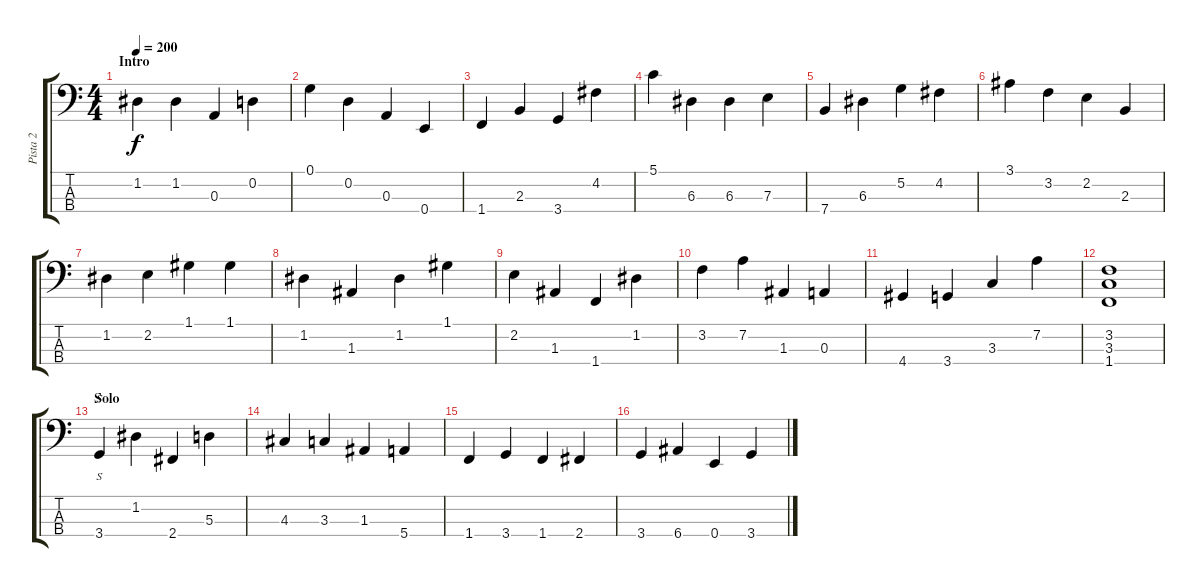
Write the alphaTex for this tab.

\track ("Pista 2" "Pista 2") {instrument slapbass1}
\staff {score tabs}
\tuning (G2 D2 A1 E1) {hide}
\ts (4 4)
\section ("" "Intro")
\tempo 200
\clef f4
\ks c
1.2.4{dy f instrument slapbass1} 1.2.4 0.3.4 0.2.4 |
0.1.4 0.2.4 0.3.4 0.4.4 |
1.4.4 2.3.4 3.4.4 4.2.4 |
5.1.4 6.3.4 6.3.4 7.3.4 |
7.4.4 6.3.4 5.2.4 4.2.4 |
3.1.4 3.2.4 2.2.4 2.3.4 |
1.2.4 2.2.4 1.1.4 1.1.4 |
1.2.4 1.3.4 1.2.4 1.1.4 |
2.2.4 1.3.4 1.4.4 1.2.4 |
3.2.4 7.2.4 1.3.4 0.3.4 |
4.4.4 3.4.4 3.3.4 7.2.4 |
(3.2 3.3 1.4).1 |
\section ("" "Solo")
3.4.4{s} 1.2.4 2.4.4 5.3.4 |
4.3.4 3.3.4 1.3.4 5.4.4 |
1.4.4 3.4.4 1.4.4 2.4.4 |
3.4.4 6.4.4 0.4.4 3.4.4
